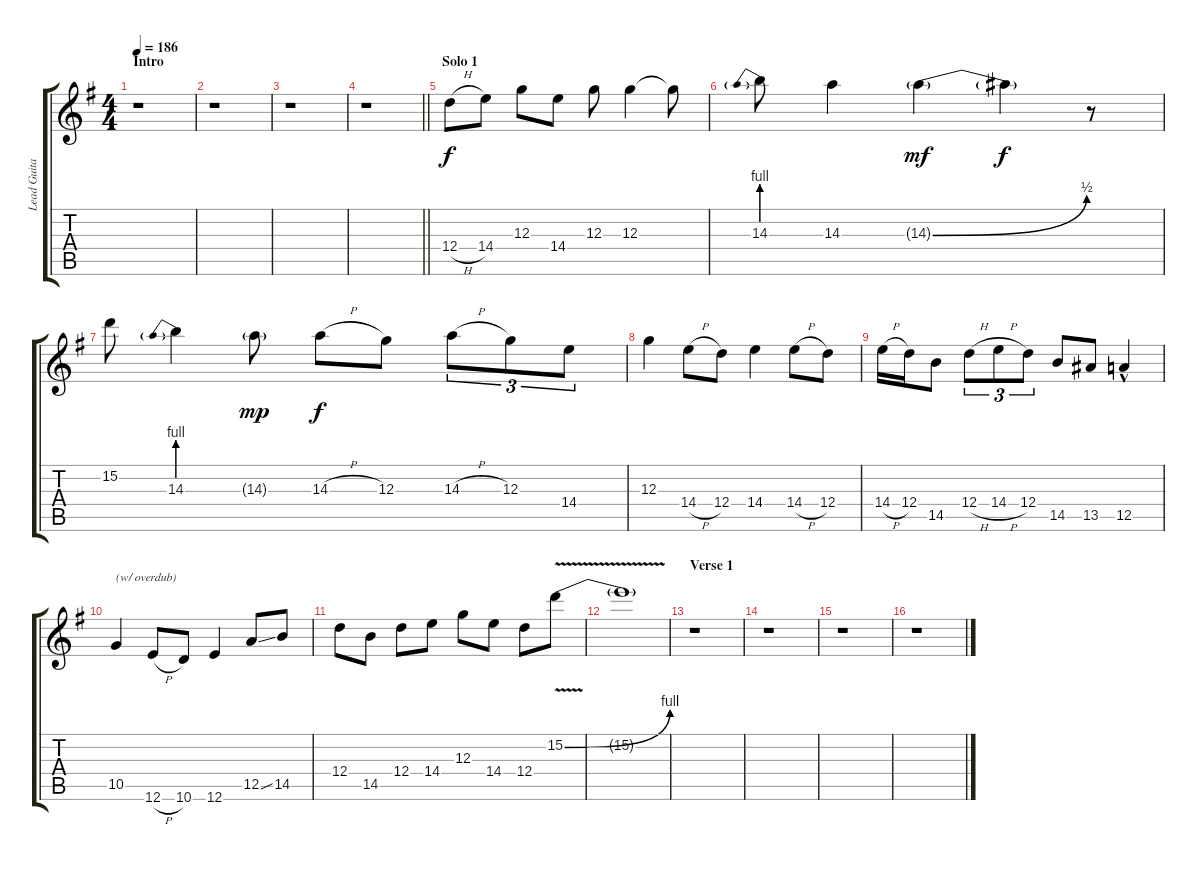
\track ("Lead Guitar" "Lead Guita") {instrument distortionguitar}
\staff {score tabs}
\tuning (E4 B3 G3 D3 A2 E2) {hide}
\ts (4 4)
\section ("" "Intro")
\tempo 186
\clef g2
\ks g
r.1{dy f instrument distortionguitar} |
r.1 |
r.1 |
\barLineRight lightlight
r.1 |
\section ("" "Solo 1")
12.4{h}.8 14.4.8 12.3.8 14.4.8 12.3.8 12.3.4 12.3{t}.8 |
14.3{be (prebend 0 4 60 4)}.8 14.3.4 14.3{be (bend 0 0 60 2) g}.4{dy mf} 14.3{t}.4{dy f} r.8 |
15.2.8 14.3{be (prebend 0 4 60 4)}.4 14.3{g}.8{dy mp} 14.3{h}.8{dy f} 12.3.8 14.3{h}.8{tu (3 2)} 12.3.8{tu (3 2)} 14.4.8{tu (3 2)} |
12.3.4 14.4{h}.8 12.4.8 14.4.4 14.4{h}.8 12.4.8 |
14.4{h}.16 12.4.16 14.5.8 12.4{h}.8{tu (3 2)} 14.4{h}.8{tu (3 2)} 12.4.8{tu (3 2)} 14.5.8 13.5.8 12.5{hac}.4 |
10.5.4{txt "(w/ overdub)"} 12.6{h}.8 10.6.8 12.6.4 12.5{ss}.8 14.5.8 |
12.4.8 14.5.8 12.4.8 14.4.8 12.3.8 14.4.8 12.4.8 15.2{be (bend 0 0 60 4) v}.8 |
15.2{t}.1 |
\section ("" "Verse 1")
r.1 |
r.1 |
r.1 |
r.1
